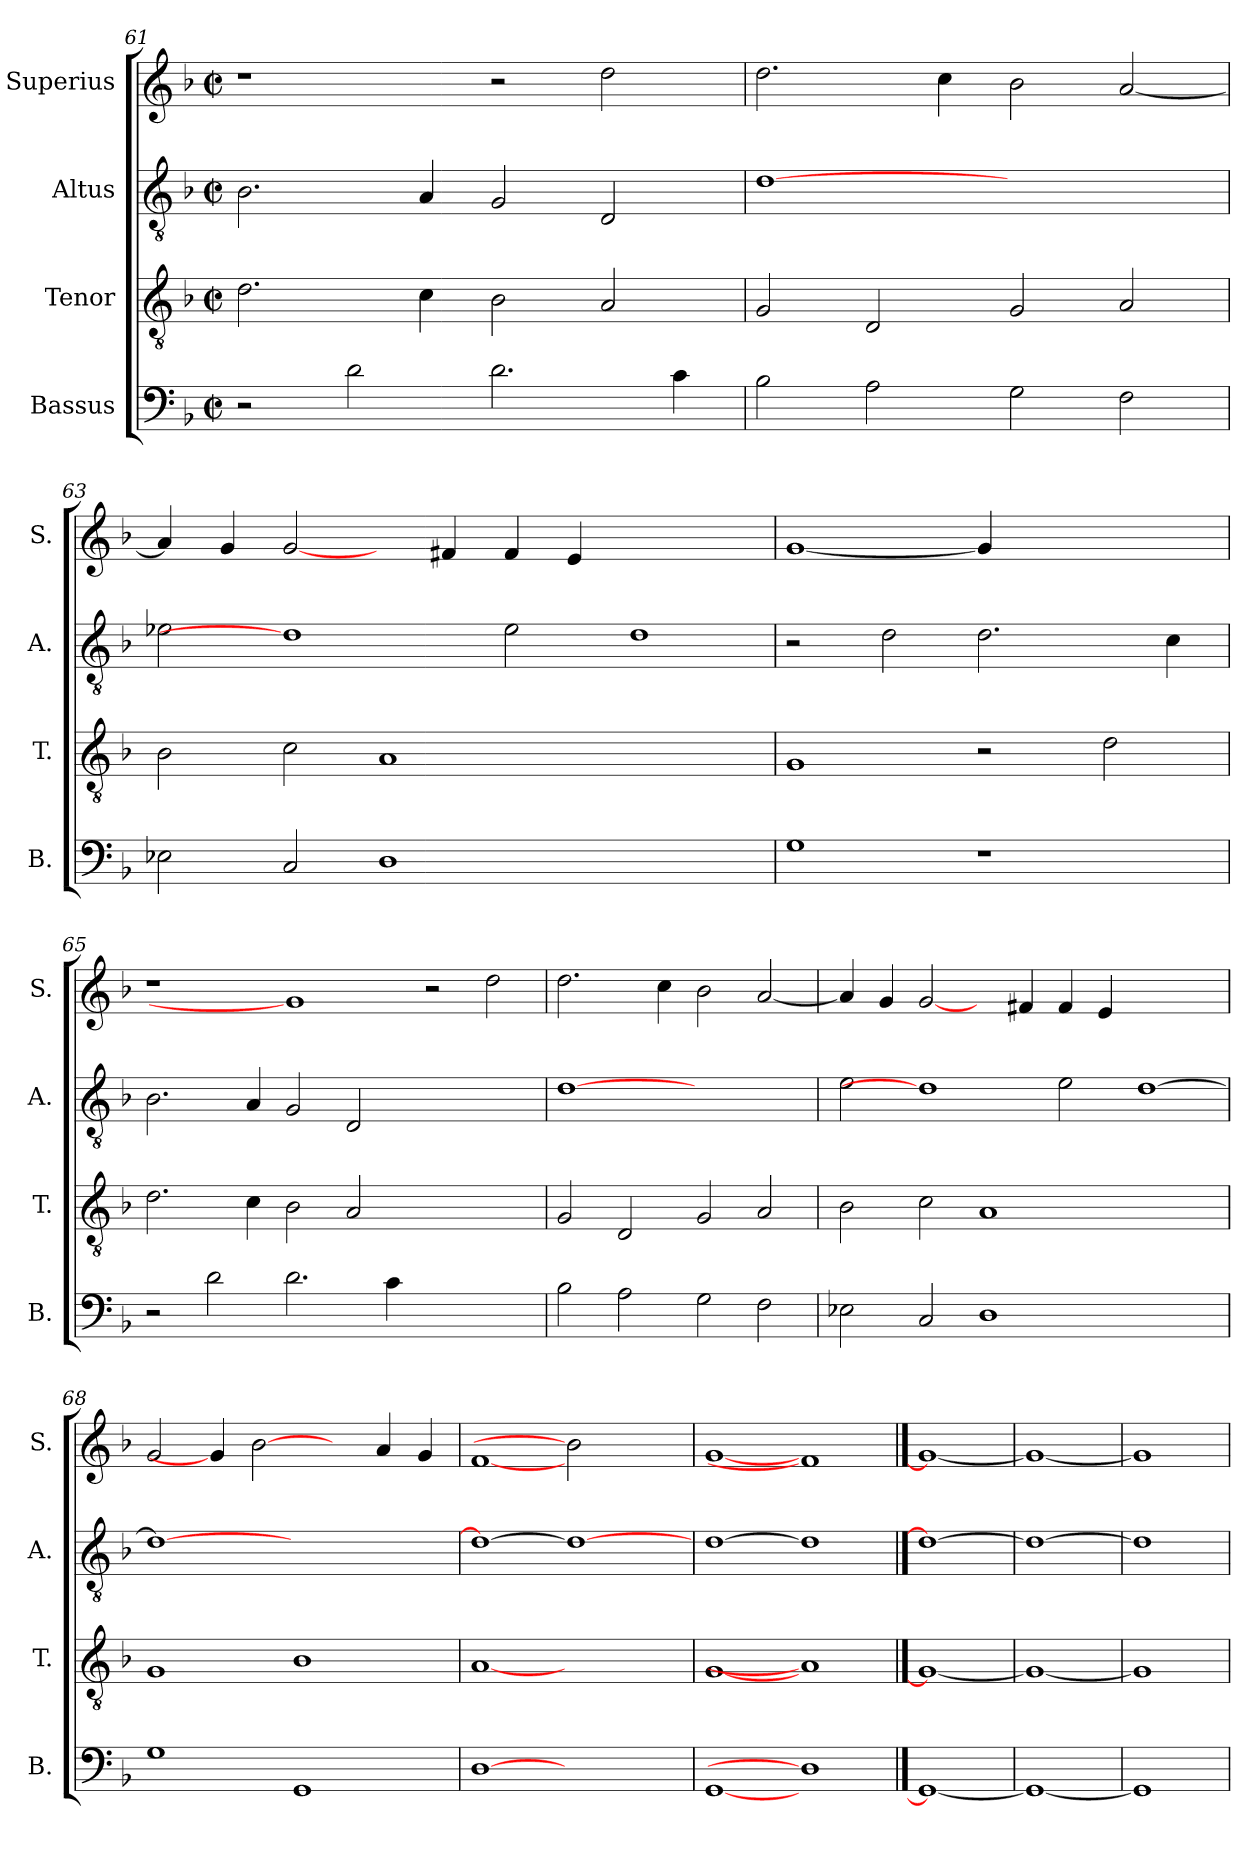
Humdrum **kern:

**kern	**kern	**kern	**kern
*part4	*part3	*part2	*part1
*staff4	*staff3	*staff2	*staff1
*I"Bassus	*I"Tenor	*I"Altus	*I"Superius
*I'B.	*I'T.	*I'A.	*I'S.
*clefF4	*clefGv2	*clefGv2	*clefG2
*	*ITrd7c12	*ITrd7c12	*
*k[b-]	*k[b-]	*k[b-]	*k[b-]
*F:	*F:	*F:	*F:
*M2/2	*M2/2	*M2/2	*M2/2
*met(c|)	*met(c|)	*met(c|)	*met(c|)
=61	=61	=61	=61
2r	2.Di\	2.BB-i\	1r
2di\	.	.	.
.	4Ci\	4AAi/	.
2.di\	2BB-i\	2GGi/	2r
.	2AAi/	2DDi/	2ddi\
4ci\	.	.	.
=62	=62	=62	=62
2B-i\	2GGi/	[1Di	2.ddi\
2Ai\	2DDi/	.	.
.	.	.	4cci\
2Gi\	2GGi/	1ryy	2b-i\
2Fi\	2AAi/	.	[<2ai/
!!LO:PB:g=z
=63	=63	=63	=63
2E-Xi\	2BB-i\	2E-Xi\	4ai/]
.	.	.	4gi/
2Ci/	2Ci\	1Di]	[2gi/
1Di	1AAi	.	4ryy
.	.	.	4f#Xi/
.	.	2E-i\	4f#i/
.	.	.	4ei/
1ryy	1ryy	1Di	1ryy
=64	=64	=64	=64
1Gi	1GGi	2r	[1gi
.	.	2Di\	.
1r	2r	2.Di\	4gi/]
.	.	.	2.ryy
.	2Di\	.	.
.	.	4Ci\	.
=65	=65	=65	=65
2r	2.Di\	2.BB-i\	1r
2di\	.	.	.
.	4Ci\	4AAi/	.
2.di\	2BB-i\	2GGi/	1gi]
.	2AAi/	2DDi/	.
4ci\	.	.	.
1ryy	1ryy	1ryy	2r
.	.	.	2ddi\
!!LO:LB:g=z
=66	=66	=66	=66
2B-i\	2GGi/	[1Di	2.ddi\
2Ai\	2DDi/	.	.
.	.	.	4cci\
2Gi\	2GGi/	1ryy	2b-i\
2Fi\	2AAi/	.	[<2ai/
=67	=67	=67	=67
2E-Xi\	2BB-i\	2Ei\	4ai/]
.	.	.	4gi/
2Ci/	2Ci\	1Di]	[2gi/
1Di	1AAi	.	4ryy
.	.	.	4f#Xi/
.	.	2Ei\	4f#i/
.	.	.	4ei/
1ryy	1ryy	[>1Di	1ryy
=68	=68	=68	=68
1Gi	1GGi	1Di_>	2gi/
.	.	.	4gi/]
.	.	.	[2b-i
1GGi	1BB-i	1ryy	.
.	.	.	4ryy
.	.	.	4ai/
.	.	.	4gi/
=69	=69	=69	=69
[1Di	[1AAi	1Di_>	[1fi
1ryy	1ryy	1Di_	2b-i]
.	.	.	2ryy
=70	=70	=70	=70
[1GGi	[1GGi	[1Di	[1gi
1Di]	1AAi]	1Di]	1fi]
==71	==71	==71	==71
1GGi_	1GGi_	1Di_	1gi_
=72	=72	=72	=72
1GGi_	1GGi_	1Di_	1gi_
=73	=73	=73	=73
1GGi]	1GGi]	1Di]	1gi]
=	=	=	=
*-	*-	*-	*-
